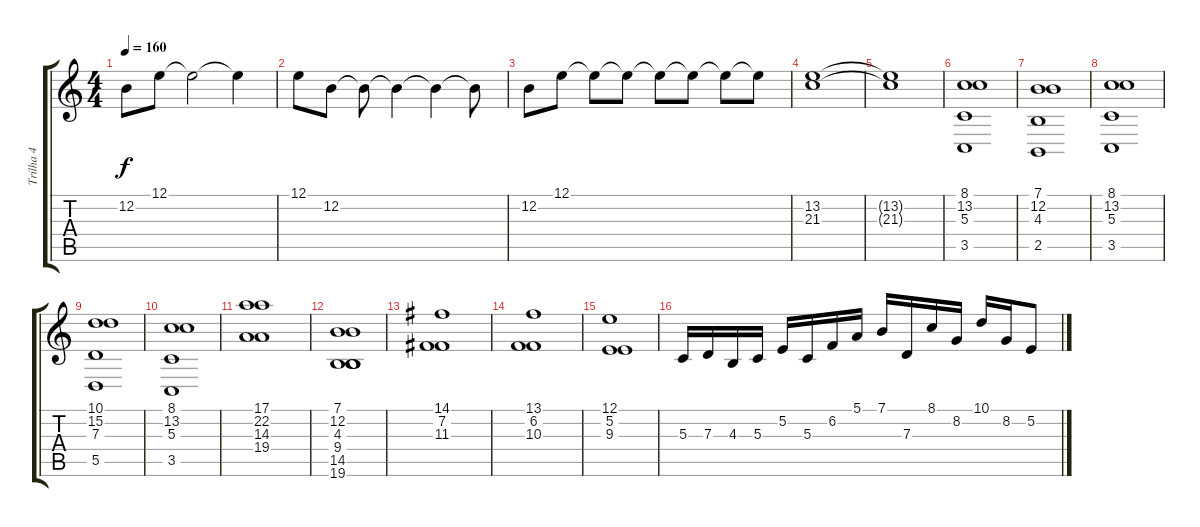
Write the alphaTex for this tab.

\track ("Trilha 4" "Trilha 4") {instrument stringensemble1}
\staff {score tabs}
\tuning (E4 B3 G3 D3 A2 E2) {hide}
\ts (4 4)
\tempo 160
\clef g2
\ks c
12.2.8{dy f} 12.1.8 12.1{t}.2 12.1{t}.4 |
12.1.8 12.2.8 12.2{t}.8 12.2{t}.4 12.2{t}.4 12.2{t}.8 |
12.2.8 12.1.8 12.1{t}.8 12.1{t}.8 12.1{t}.8 12.1{t}.8 12.1{t}.8 12.1{t}.8 |
(13.2 21.3).1 |
(13.2{t} 21.3{t}).1 |
(8.1 13.2 5.3 3.5).1 |
(7.1 12.2 4.3 2.5).1 |
(8.1 13.2 5.3 3.5).1 |
(10.1 15.2 7.3 5.5).1 |
(8.1 13.2 5.3 3.5).1 |
(17.1 22.2 14.3 19.4).1 |
(7.1 12.2 4.3 9.4 14.5 19.6).1 |
(14.1 7.2 11.3).1 |
(13.1 6.2 10.3).1 |
(12.1 5.2 9.3).1 |
5.3.16 7.3.16 4.3.16 5.3.16 5.2.16 5.3.16 6.2.16 5.1.16 7.1.16 7.3.16 8.1.16 8.2.16 10.1.16 8.2.16 5.2.8
